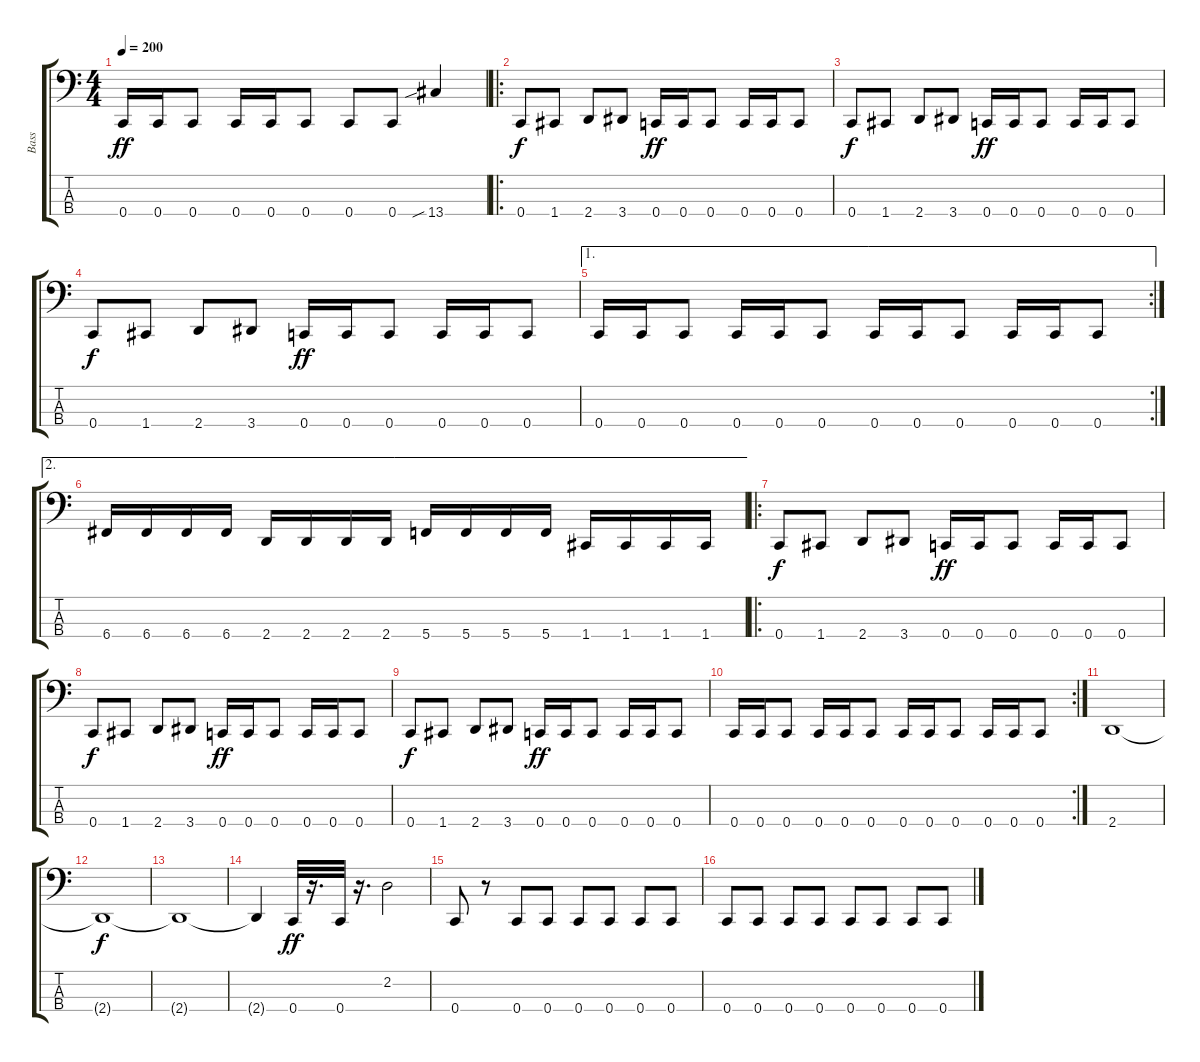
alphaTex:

\track ("Bass" "Bass") {instrument electricbassfinger}
\staff {score tabs}
\tuning (F2 C2 G1 C1) {hide}
\ts (4 4)
\tempo 200
\clef f4
\ks c
0.4.16{dy ff} 0.4.16 0.4.8 0.4.16 0.4.16 0.4.8 0.4.8 0.4.8 13.4{sib}.4 |
\ro
0.4.8{dy f} 1.4.8 2.4.8 3.4.8 0.4.16{dy ff} 0.4.16 0.4.8 0.4.16 0.4.16 0.4.8 |
0.4.8{dy f} 1.4.8 2.4.8 3.4.8 0.4.16{dy ff} 0.4.16 0.4.8 0.4.16 0.4.16 0.4.8 |
0.4.8{dy f} 1.4.8 2.4.8 3.4.8 0.4.16{dy ff} 0.4.16 0.4.8 0.4.16 0.4.16 0.4.8 |
\ae 1
\rc 2
0.4.16 0.4.16 0.4.8 0.4.16 0.4.16 0.4.8 0.4.16 0.4.16 0.4.8 0.4.16 0.4.16 0.4.8 |
\ae 2
6.4.16 6.4.16 6.4.16 6.4.16 2.4.16 2.4.16 2.4.16 2.4.16 5.4.16 5.4.16 5.4.16 5.4.16 1.4.16 1.4.16 1.4.16 1.4.16 |
\ro
0.4.8{dy f} 1.4.8 2.4.8 3.4.8 0.4.16{dy ff} 0.4.16 0.4.8 0.4.16 0.4.16 0.4.8 |
0.4.8{dy f} 1.4.8 2.4.8 3.4.8 0.4.16{dy ff} 0.4.16 0.4.8 0.4.16 0.4.16 0.4.8 |
0.4.8{dy f} 1.4.8 2.4.8 3.4.8 0.4.16{dy ff} 0.4.16 0.4.8 0.4.16 0.4.16 0.4.8 |
\rc 2
0.4.16 0.4.16 0.4.8 0.4.16 0.4.16 0.4.8 0.4.16 0.4.16 0.4.8 0.4.16 0.4.16 0.4.8 |
2.4.1 |
2.4{t}.1{dy f} |
2.4{t}.1 |
2.4{t}.4 0.4.32{dy ff} r.16{d} 0.4.32 r.16{d} 2.2.2 |
0.4.8 r.8 0.4.8 0.4.8 0.4.8 0.4.8 0.4.8 0.4.8 |
0.4.8 0.4.8 0.4.8 0.4.8 0.4.8 0.4.8 0.4.8 0.4.8
